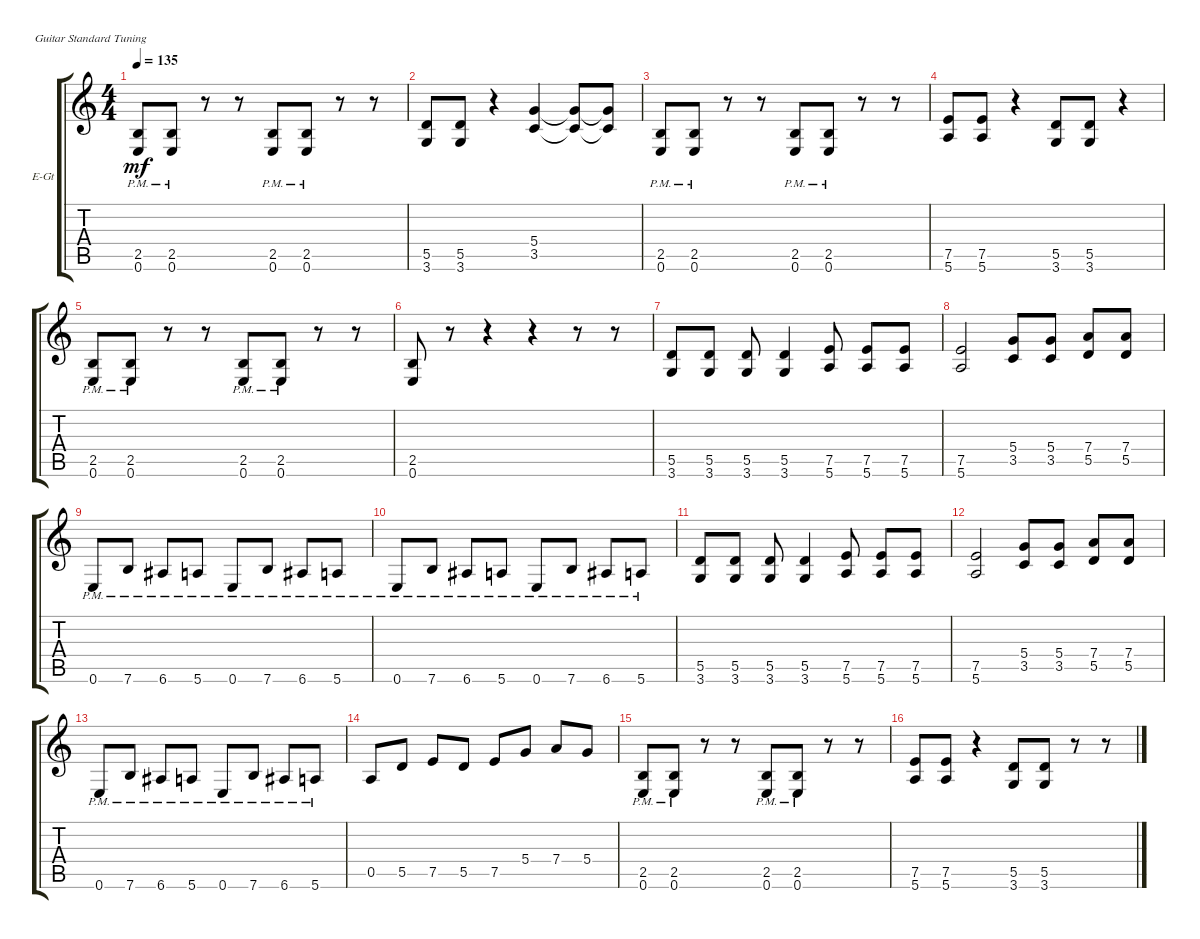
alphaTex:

\defaultSystemsLayout 4
\bracketExtendMode groupsimilarinstruments
\firstSystemTrackNameOrientation horizontal
\otherSystemsTrackNameOrientation horizontal
\track ("Electric Guitar 1" "E-Gt") {instrument distortionguitar}
\staff {score tabs}
\tuning (E4 B3 G3 D3 A2 E2)
\ts (4 4)
\tempo 135
\clef g2
\ks c
(0.6{pm} 2.5{pm}).8{dy mf} (0.6{pm} 2.5{pm}).8 r.8 r.8 (0.6{pm} 2.5{pm}).8 (0.6{pm} 2.5{pm}).8 r.8 r.8 |
(3.6 5.5).8 (3.6 5.5).8 r.4 (5.4 3.5).4 (5.4{t} 3.5{t}).8 (5.4{t} 3.5{t}).8 |
(0.6{pm} 2.5{pm}).8 (0.6{pm} 2.5{pm}).8 r.8 r.8 (0.6{pm} 2.5{pm}).8 (0.6{pm} 2.5{pm}).8 r.8 r.8 |
(7.5 5.6).8 (5.6 7.5).8 r.4 (5.5 3.6).8 (3.6 5.5).8 r.4 |
(0.6{pm} 2.5{pm}).8 (0.6{pm} 2.5{pm}).8 r.8 r.8 (0.6{pm} 2.5{pm}).8 (0.6{pm} 2.5{pm}).8 r.8 r.8 |
(2.5 0.6).8 r.8 r.4 r.4 r.8 r.8 |
(5.5 3.6).8 (3.6 5.5).8 (3.6 5.5).8 (3.6 5.5).4 (7.5 5.6).8 (7.5 5.6).8 (7.5 5.6).8 |
(7.5 5.6).2 (3.5 5.4).8 (5.4 3.5).8 (5.5 7.4).8 (7.4 5.5).8 |
0.6{pm}.8 7.6{pm}.8 6.6{pm}.8 5.6{pm}.8 0.6{pm}.8 7.6{pm}.8 6.6{pm}.8 5.6{pm}.8 |
0.6{pm}.8 7.6{pm}.8 6.6{pm}.8 5.6{pm}.8 0.6{pm}.8 7.6{pm}.8 6.6{pm}.8 5.6{pm}.8 |
(5.5 3.6).8 (3.6 5.5).8 (3.6 5.5).8 (3.6 5.5).4 (7.5 5.6).8 (7.5 5.6).8 (7.5 5.6).8 |
(7.5 5.6).2 (3.5 5.4).8 (5.4 3.5).8 (5.5 7.4).8 (7.4 5.5).8 |
0.6{pm}.8 7.6{pm}.8 6.6{pm}.8 5.6{pm}.8 0.6{pm}.8 7.6{pm}.8 6.6{pm}.8 5.6{pm}.8 |
0.5.8 5.5.8 7.5.8 5.5.8 7.5.8 5.4.8 7.4.8 5.4.8 |
(0.6{pm} 2.5{pm}).8 (0.6{pm} 2.5{pm}).8 r.8 r.8 (0.6{pm} 2.5{pm}).8 (0.6{pm} 2.5{pm}).8 r.8 r.8 |
(7.5 5.6).8 (5.6 7.5).8 r.4 (5.5 3.6).8 (3.6 5.5).8 r.8 r.8
